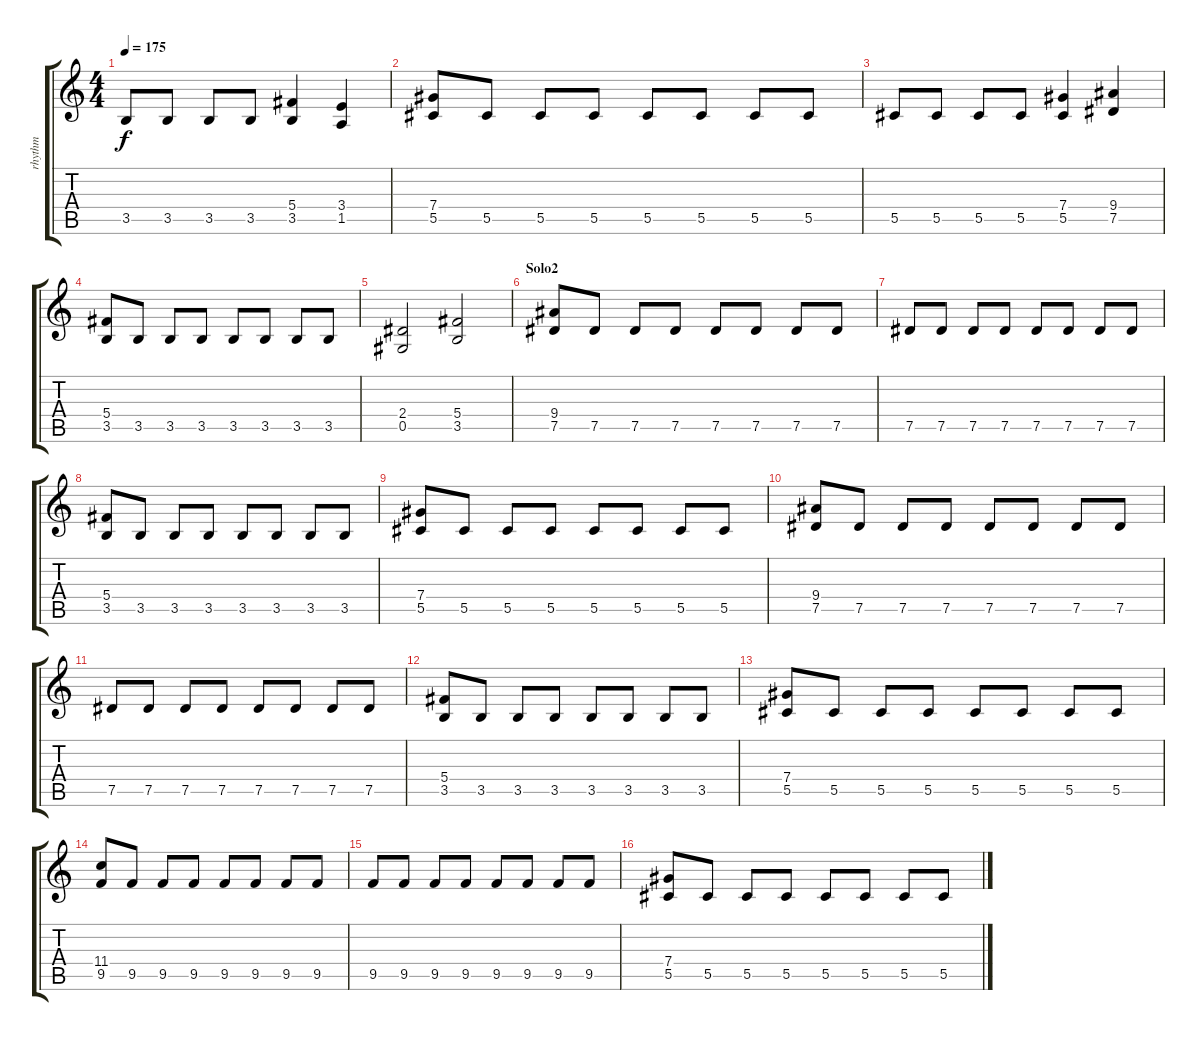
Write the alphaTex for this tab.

\track ("rhythm" "rhythm") {instrument distortionguitar}
\staff {score tabs}
\tuning (Eb4 Bb3 Gb3 Db3 Ab2 Eb2) {hide}
\ts (4 4)
\tempo 175
\clef g2
\ks c
3.5.8{dy f} 3.5.8 3.5.8 3.5.8 (5.4 3.5).4 (3.4 1.5).4 |
(7.4 5.5).8 5.5.8 5.5.8 5.5.8 5.5.8 5.5.8 5.5.8 5.5.8 |
5.5.8 5.5.8 5.5.8 5.5.8 (7.4 5.5).4 (9.4 7.5).4 |
(5.4 3.5).8 3.5.8 3.5.8 3.5.8 3.5.8 3.5.8 3.5.8 3.5.8 |
(2.4 0.5).2 (5.4 3.5).2 |
\section ("" "Solo2")
(9.4 7.5).8 7.5.8 7.5.8 7.5.8 7.5.8 7.5.8 7.5.8 7.5.8 |
7.5.8 7.5.8 7.5.8 7.5.8 7.5.8 7.5.8 7.5.8 7.5.8 |
(5.4 3.5).8 3.5.8 3.5.8 3.5.8 3.5.8 3.5.8 3.5.8 3.5.8 |
(7.4 5.5).8 5.5.8 5.5.8 5.5.8 5.5.8 5.5.8 5.5.8 5.5.8 |
(9.4 7.5).8 7.5.8 7.5.8 7.5.8 7.5.8 7.5.8 7.5.8 7.5.8 |
7.5.8 7.5.8 7.5.8 7.5.8 7.5.8 7.5.8 7.5.8 7.5.8 |
(5.4 3.5).8 3.5.8 3.5.8 3.5.8 3.5.8 3.5.8 3.5.8 3.5.8 |
(7.4 5.5).8 5.5.8 5.5.8 5.5.8 5.5.8 5.5.8 5.5.8 5.5.8 |
(11.4 9.5).8 9.5.8 9.5.8 9.5.8 9.5.8 9.5.8 9.5.8 9.5.8 |
9.5.8 9.5.8 9.5.8 9.5.8 9.5.8 9.5.8 9.5.8 9.5.8 |
(7.4 5.5).8 5.5.8 5.5.8 5.5.8 5.5.8 5.5.8 5.5.8 5.5.8
